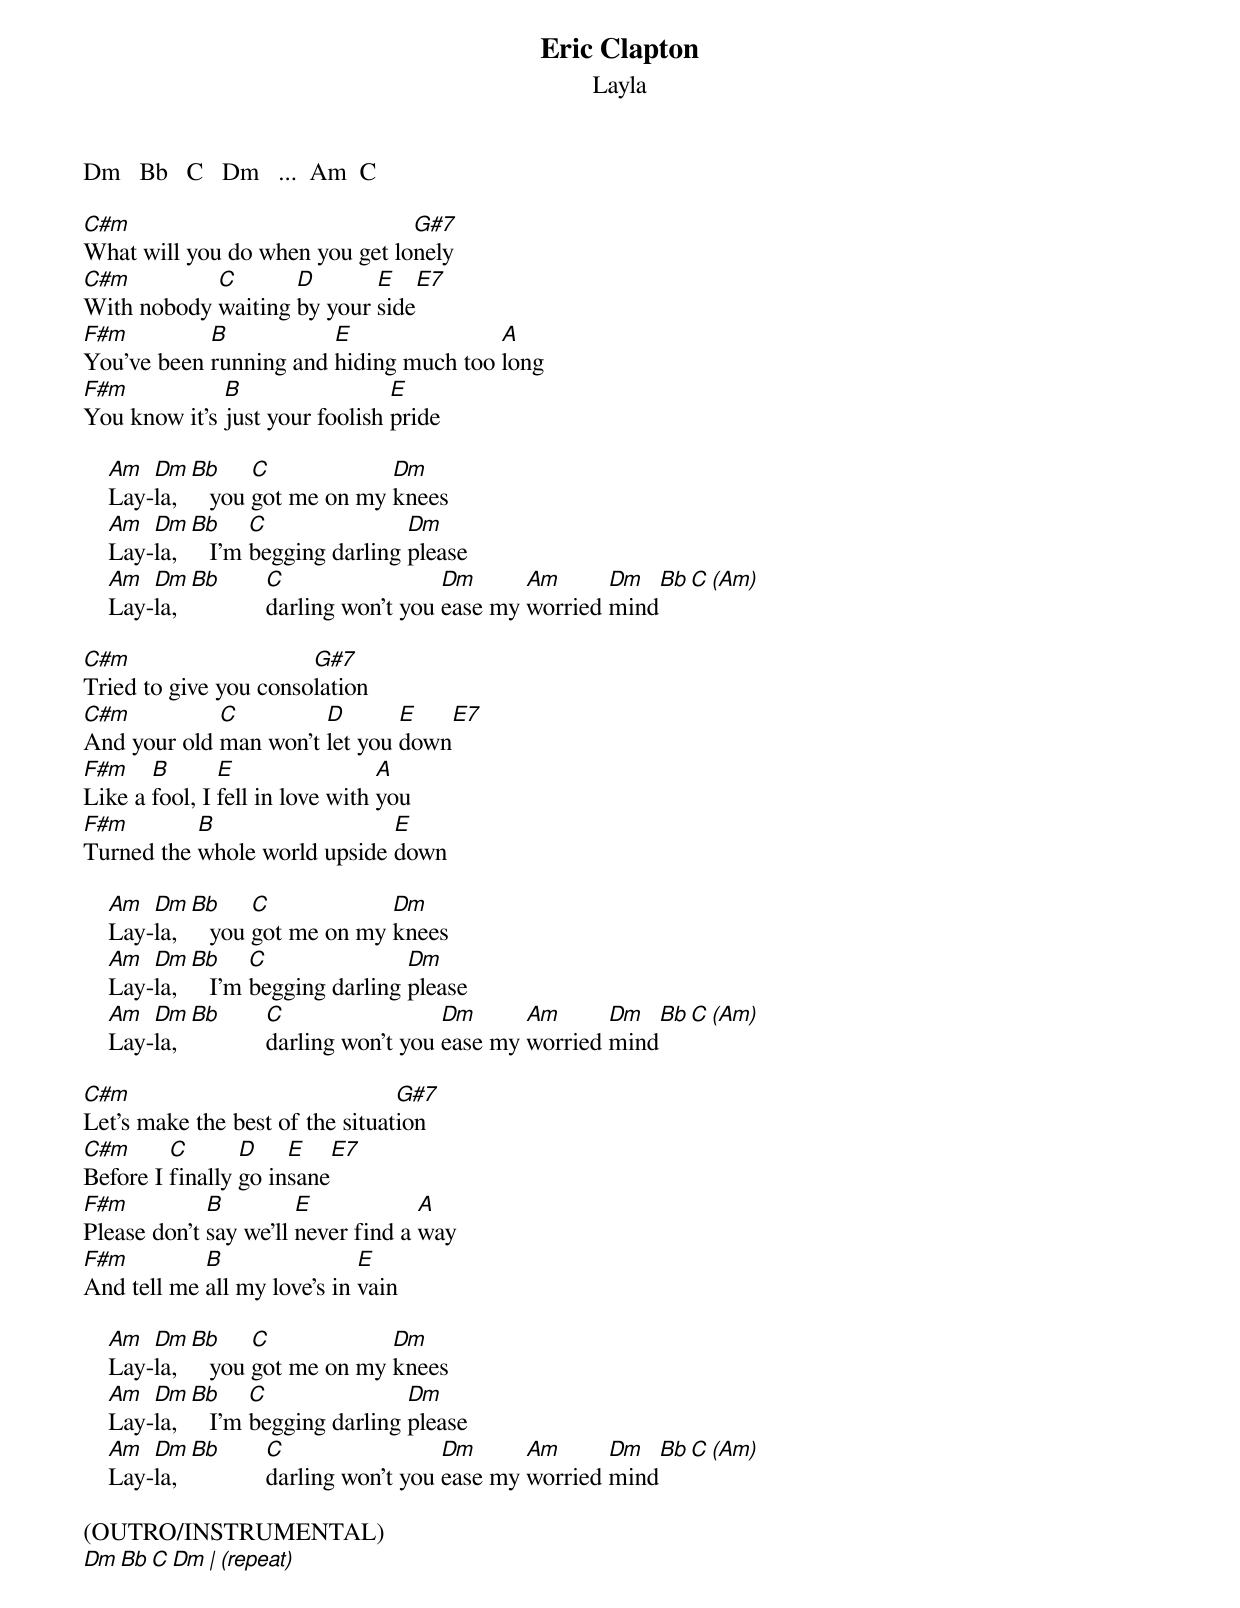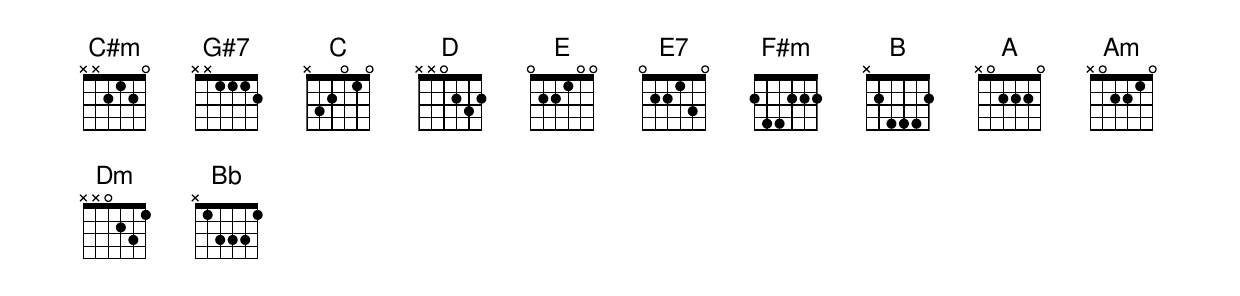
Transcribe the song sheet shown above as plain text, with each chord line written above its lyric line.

Eric Clapton
Layla

Dm   Bb   C   Dm   ...  Am  C

C#m                             G#7
What will you do when you get lonely
C#m         C       D       E    E7
With nobody waiting by your side
F#m         B           E               A
You've been running and hiding much too long
F#m           B                 E
You know it's just your foolish pride

    Am  Dm  Bb     C            Dm
    Lay-la,    you got me on my knees
    Am  Dm  Bb     C               Dm
    Lay-la,    I'm begging darling please
    Am  Dm  Bb     C                 Dm      Am      Dm   Bb   C   (Am)
    Lay-la,        darling won't you ease my worried mind

C#m                    G#7
Tried to give you consolation
C#m          C         D       E    E7
And your old man won't let you down
F#m    B       E                 A
Like a fool, I fell in love with you
F#m        B                  E
Turned the whole world upside down

    Am  Dm  Bb     C            Dm
    Lay-la,    you got me on my knees
    Am  Dm  Bb     C               Dm
    Lay-la,    I'm begging darling please
    Am  Dm  Bb     C                 Dm      Am      Dm   Bb   C   (Am)
    Lay-la,        darling won't you ease my worried mind

C#m                              G#7
Let's make the best of the situation
C#m      C       D    E    E7
Before I finally go insane
F#m          B         E            A
Please don't say we'll never find a way
F#m         B                E
And tell me all my love's in vain

    Am  Dm  Bb     C            Dm
    Lay-la,    you got me on my knees
    Am  Dm  Bb     C               Dm
    Lay-la,    I'm begging darling please
    Am  Dm  Bb     C                 Dm      Am      Dm   Bb   C   (Am)
    Lay-la,        darling won't you ease my worried mind

(OUTRO/INSTRUMENTAL)
Dm  Bb   C   Dm   |   (repeat)
